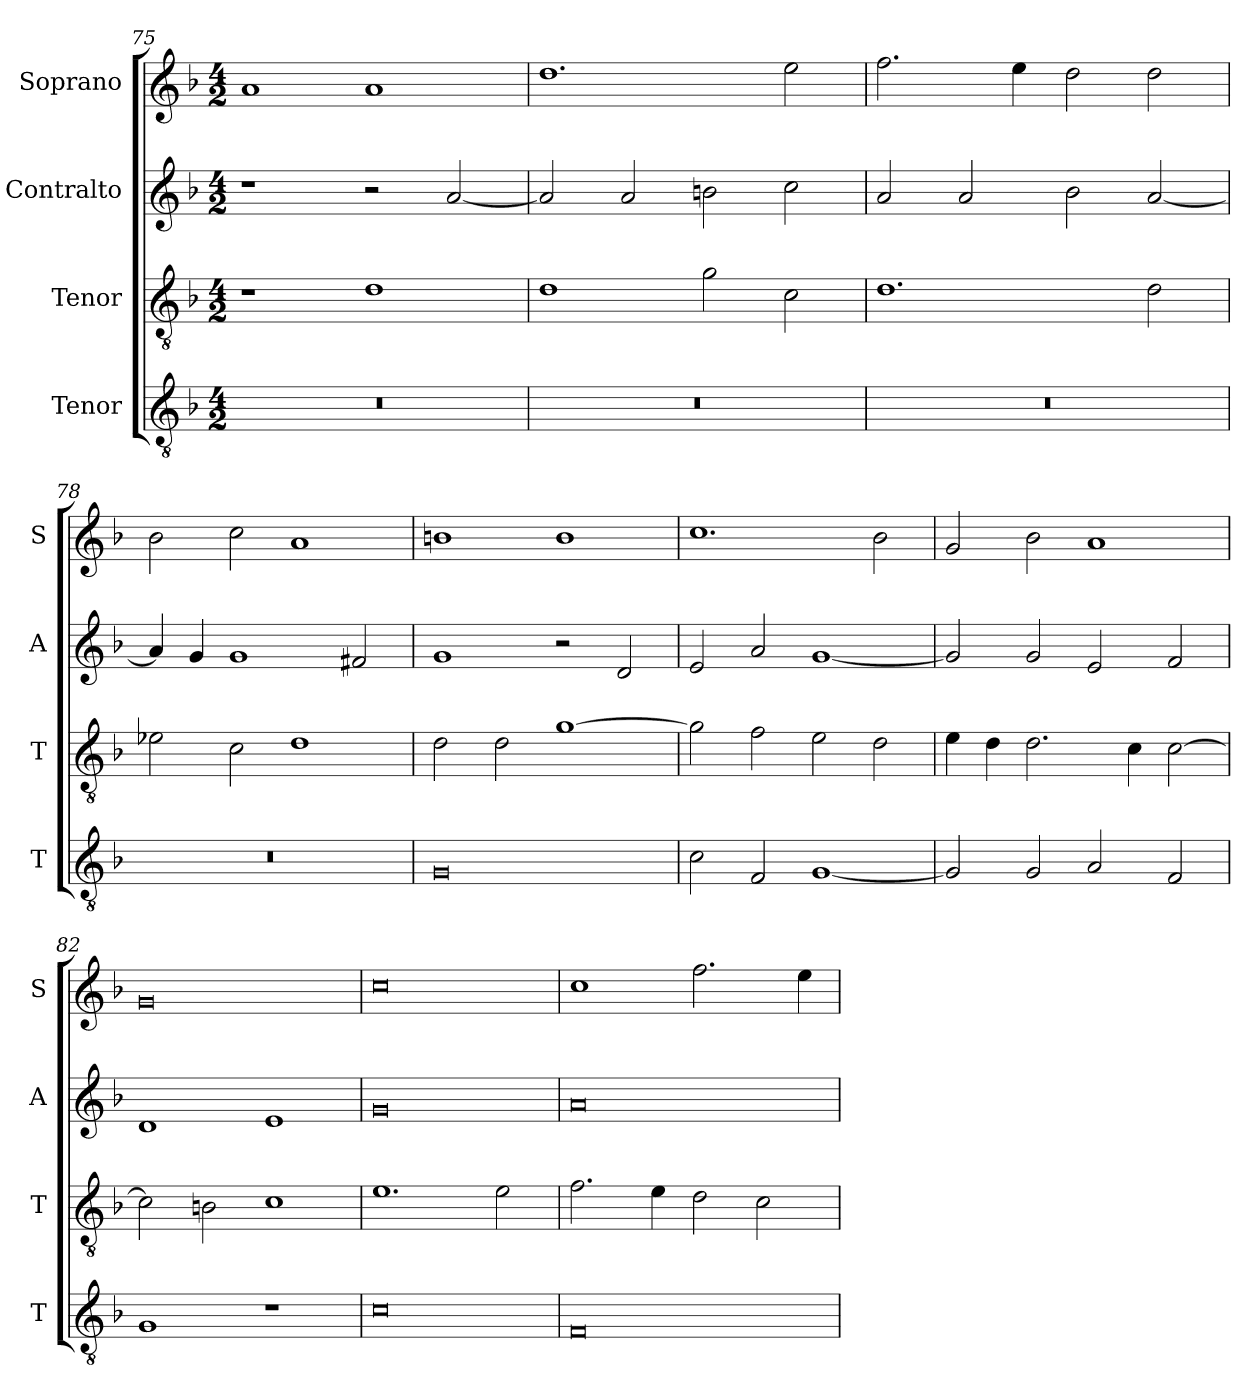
**kern	**kern	**kern	**kern
*part4	*part3	*part2	*part1
*staff4	*staff3	*staff2	*staff1
*I"Tenor	*I"Tenor	*I"Contralto	*I"Soprano
*I'T	*I'T	*I'A	*I'S
*clefGv2	*clefGv2	*clefG2	*clefG2
*k[b-]	*k[b-]	*k[b-]	*k[b-]
*G:dor	*G:dor	*G:dor	*G:dor
*M4/2	*M4/2	*M4/2	*M4/2
=75	=75	=75	=75
0r	1r	1r	1a
.	1d	2r	1a
.	.	[2a	.
=76	=76	=76	=76
0r	1d	2a]	1.dd
.	.	2a	.
.	2g	2bn	.
.	2c	2cc	2ee
=77	=77	=77	=77
0r	1.d	2a	2.ff
.	.	2a	.
.	.	.	4ee
.	.	2b-	2dd
.	2d	[2a	2dd
=78	=78	=78	=78
0r	2e-X	4a]	2b-
.	.	4g	.
.	2c	1g	2cc
.	1d	.	1a
.	.	2f#X	.
=79	=79	=79	=79
0G	2d	1g	1bn
.	2d	.	.
.	[1g	2r	1b
.	.	2d	.
=80	=80	=80	=80
2c	2g]	2e	1.cc
2F	2f	2a	.
[1G	2e	[1g	.
.	2d	.	2b-
=81	=81	=81	=81
2G]	4e	2g]	2g
.	4d	.	.
2G	2.d	2g	2b-
2A	.	2e	1a
.	4c	.	.
2F	[2c	2f	.
=82	=82	=82	=82
1G	2c]	1d	0g
.	2Bn	.	.
1r	1c	1e	.
=83	=83	=83	=83
0c	1.e	0g	0cc
.	2e	.	.
=84	=84	=84	=84
0F	2.f	0a	1cc
.	4e	.	.
.	2d	.	2.ff
.	2c	.	.
.	.	.	4ee
=	=	=	=
*-	*-	*-	*-
